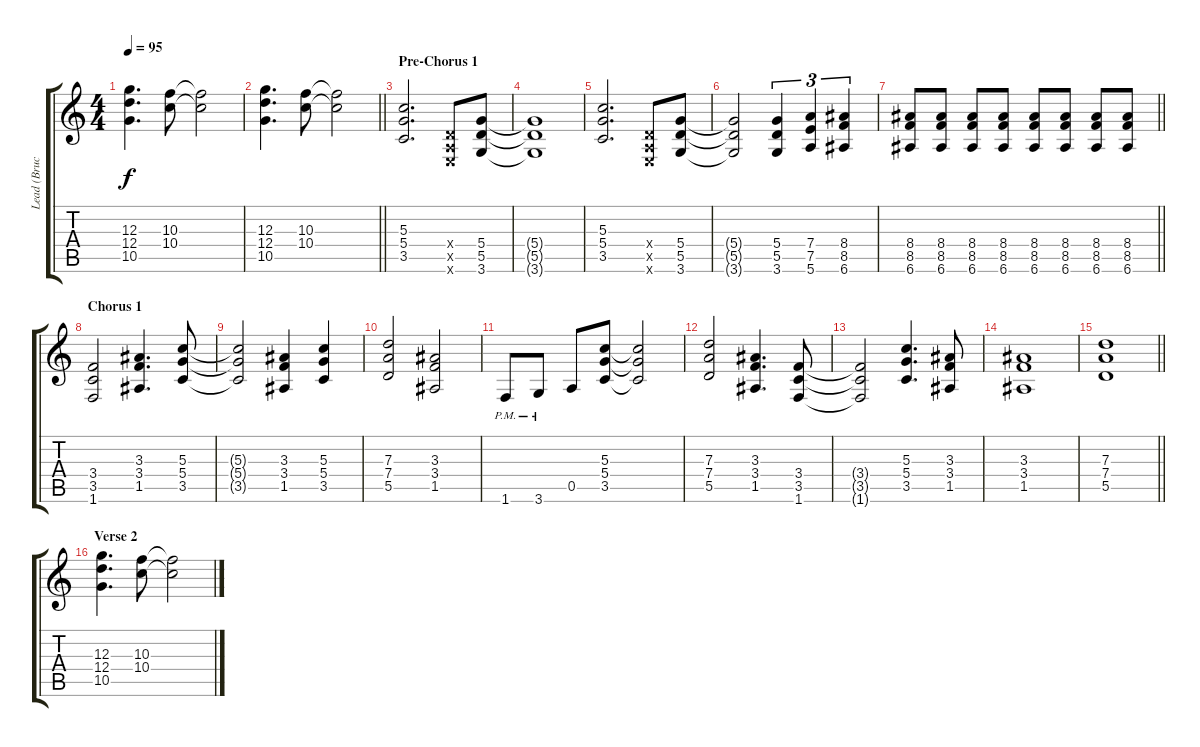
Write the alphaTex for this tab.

\track ("Lead (Bruce Kulick)" "Lead (Bruc") {instrument distortionguitar}
\staff {score tabs}
\tuning (E4 B3 G3 D3 A2 E2) {hide}
\ts (4 4)
\tempo 95
\clef g2
\ks c
(12.3 12.4 10.5).4{d dy f} (10.3 10.4).8 (10.3{t} 10.4{t}).2 |
\barLineRight lightlight
(12.3 12.4 10.5).4{d} (10.3 10.4).8 (10.3{t} 10.4{t}).2 |
\section ("" "Pre-Chorus 1")
(5.3 5.4 3.5).2{d} (0.4{x} 0.5{x} 0.6{x}).8 (5.4 5.5 3.6).8 |
(5.4{t} 5.5{t} 3.6{t}).1 |
(5.3 5.4 3.5).2{d} (0.4{x} 0.5{x} 0.6{x}).8 (5.4 5.5 3.6).8 |
(5.4{t} 5.5{t} 3.6{t}).2 (5.4 5.5 3.6).4{tu (3 2)} (7.4 7.5 5.6).4{tu (3 2)} (8.4 8.5 6.6).4{tu (3 2)} |
\barLineRight lightlight
(8.4 8.5 6.6).8 (8.4 8.5 6.6).8 (8.4 8.5 6.6).8 (8.4 8.5 6.6).8 (8.4 8.5 6.6).8 (8.4 8.5 6.6).8 (8.4 8.5 6.6).8 (8.4 8.5 6.6).8 |
\section ("" "Chorus 1")
(3.4 3.5 1.6).2 (3.3 3.4 1.5).4{d} (5.3 5.4 3.5).8 |
(5.3{t} 5.4{t} 3.5{t}).2 (3.3 3.4 1.5).4 (5.3 5.4 3.5).4 |
(7.3 7.4 5.5).2 (3.3 3.4 1.5).2 |
1.6{pm}.8 3.6{pm}.8 0.5.8 (5.3 5.4 3.5).8 (5.3{t} 5.4{t} 3.5{t}).2 |
(7.3 7.4 5.5).2 (3.3 3.4 1.5).4{d} (3.4 3.5 1.6).8 |
(3.4{t} 3.5{t} 1.6{t}).2 (5.3 5.4 3.5).4{d} (3.3 3.4 1.5).8 |
(3.3 3.4 1.5).1 |
\barLineRight lightlight
(7.3 7.4 5.5).1 |
\section ("" "Verse 2")
(12.3 12.4 10.5).4{d} (10.3 10.4).8 (10.3{t} 10.4{t}).2
